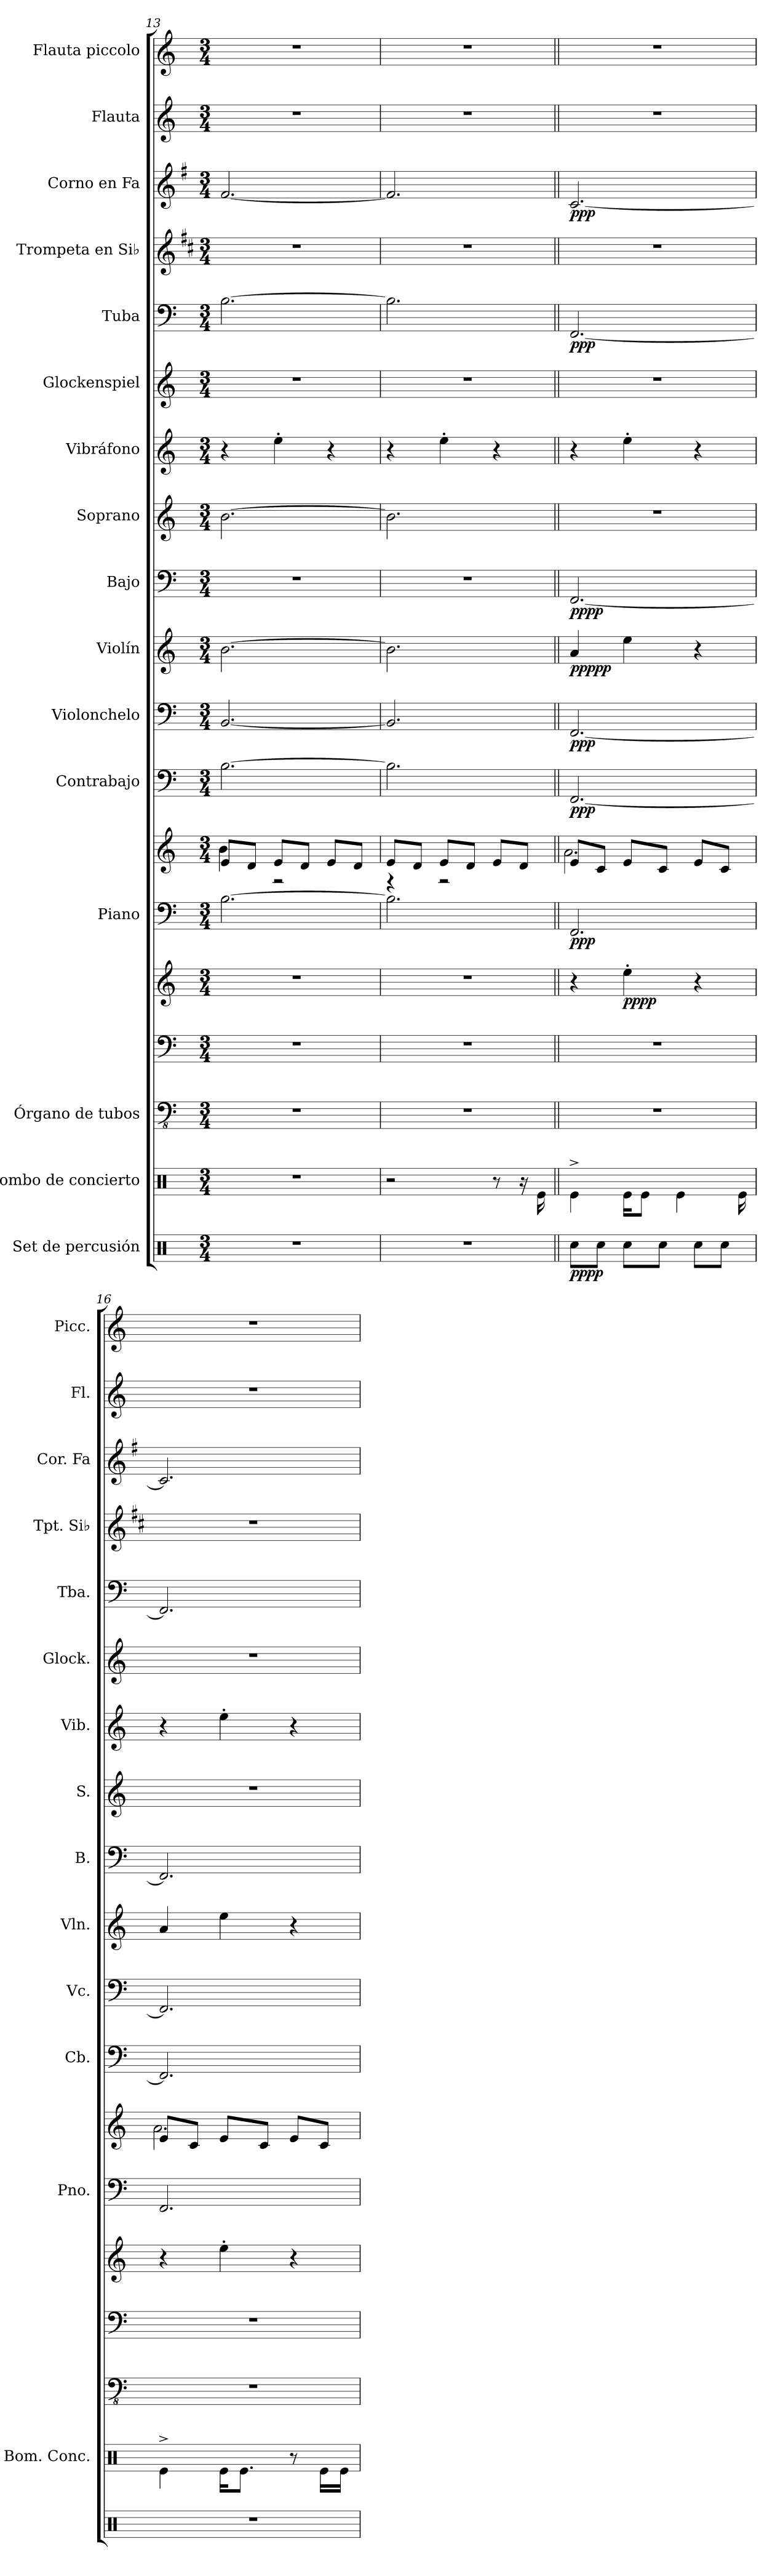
**kern	**dynam	**kern	**kern	**kern	**kern	**dynam	**kern	**kern	**dynam	**kern	**dynam	**kern	**dynam	**kern	**dynam	**kern	**dynam	**kern	**kern	**kern	**kern	**dynam	**kern	**kern	**dynam	**kern	**kern
*part16	*part16	*part15	*part14	*part14	*part14	*part14	*part13	*part13	*part13	*part12	*part12	*part11	*part11	*part10	*part10	*part9	*part9	*part8	*part7	*part6	*part5	*part5	*part4	*part3	*part3	*part2	*part1
*staff19	*staff19	*staff18	*staff17	*staff16	*staff15	*staff15/16/17	*staff14	*staff13	*staff13/14	*staff12	*staff12	*staff11	*staff11	*staff10	*staff10	*staff9	*staff9	*staff8	*staff7	*staff6	*staff5	*staff5	*staff4	*staff3	*staff3	*staff2	*staff1
*I"Set de percusión	*	*I"Bombo de concierto	*I"Órgano de tubos	*	*	*	*I"Piano	*	*	*I"Contrabajo	*	*I"Violonchelo	*	*I"Violín	*	*I"Bajo	*	*I"Soprano	*I"Vibráfono	*I"Glockenspiel	*I"Tuba	*	*I"Trompeta en Si♭	*I"Corno en Fa	*	*I"Flauta	*I"Flauta piccolo
*	*	*I'Bom. Conc.	*	*	*	*	*I'Pno.	*	*	*I'Cb.	*	*I'Vc.	*	*I'Vln.	*	*I'B.	*	*I'S.	*I'Vib.	*I'Glock.	*I'Tba.	*	*I'Tpt. Si♭	*I'Cor. Fa	*	*I'Fl.	*I'Picc.
*clefX	*	*clefX	*clefFv4	*clefF4	*clefG2	*	*clefF4	*clefG2	*	*clefF4	*	*clefF4	*	*clefG2	*	*clefF4	*	*clefG2	*clefG2	*clefG2	*clefF4	*	*clefG2	*clefG2	*	*clefG2	*clefG2
*	*	*	*	*	*	*	*	*	*	*ITrd7c12	*	*	*	*	*	*	*	*	*	*ITrd-14c-24	*	*	*ITrd1c2	*ITrd4c7	*	*	*ITrd-7c-12
*k[]	*	*k[]	*k[]	*k[]	*k[]	*	*k[]	*k[]	*	*k[]	*	*k[]	*	*k[]	*	*k[]	*	*k[]	*k[]	*k[]	*k[]	*	*k[]	*k[]	*	*k[]	*k[]
*M3/4	*	*M3/4	*M3/4	*M3/4	*M3/4	*	*M3/4	*M3/4	*	*M3/4	*	*M3/4	*	*M3/4	*	*M3/4	*	*M3/4	*M3/4	*M3/4	*M3/4	*	*M3/4	*M3/4	*	*M3/4	*M3/4
=13	=13	=13	=13	=13	=13	=13	=13	=13	=13	=13	=13	=13	=13	=13	=13	=13	=13	=13	=13	=13	=13	=13	=13	=13	=13	=13	=13
*	*	*	*	*	*	*	*	*^	*	*	*	*	*	*	*	*	*	*	*	*	*	*	*	*	*	*	*
2.r	.	2.r	2.r	2.r	2.r	.	[2.B\	8e/L	4b\	.	[2.BB\	.	[2.BB/	.	[2.b\	.	2.r	.	[2.b\	4r	2.r	[2.B\	.	2.r	[2.B/	.	2.r	2.r
.	.	.	.	.	.	.	.	8d/J	.	.	.	.	.	.	.	.	.	.	.	.	.	.	.	.	.	.	.	.
.	.	.	.	.	.	.	.	8e/L	2r	.	.	.	.	.	.	.	.	.	.	4ee'\	.	.	.	.	.	.	.	.
.	.	.	.	.	.	.	.	8d/J	.	.	.	.	.	.	.	.	.	.	.	.	.	.	.	.	.	.	.	.
.	.	.	.	.	.	.	.	8e/L	.	.	.	.	.	.	.	.	.	.	.	4r	.	.	.	.	.	.	.	.
.	.	.	.	.	.	.	.	8d/J	.	.	.	.	.	.	.	.	.	.	.	.	.	.	.	.	.	.	.	.
=14	=14	=14	=14	=14	=14	=14	=14	=14	=14	=14	=14	=14	=14	=14	=14	=14	=14	=14	=14	=14	=14	=14	=14	=14	=14	=14	=14	=14
2.r	.	2r	2.r	2.r	2.r	.	2.B\]	8e/L	4r	.	2.BB\]	.	2.BB/]	.	2.b\]	.	2.r	.	2.b\]	4r	2.r	2.B\]	.	2.r	2.B/]	.	2.r	2.r
.	.	.	.	.	.	.	.	8d/J	.	.	.	.	.	.	.	.	.	.	.	.	.	.	.	.	.	.	.	.
.	.	.	.	.	.	.	.	8e/L	2r	.	.	.	.	.	.	.	.	.	.	4ee'\	.	.	.	.	.	.	.	.
.	.	.	.	.	.	.	.	8d/J	.	.	.	.	.	.	.	.	.	.	.	.	.	.	.	.	.	.	.	.
.	.	8r	.	.	.	.	.	8e/L	.	.	.	.	.	.	.	.	.	.	.	4r	.	.	.	.	.	.	.	.
.	.	16r	.	.	.	.	.	8d/J	.	.	.	.	.	.	.	.	.	.	.	.	.	.	.	.	.	.	.	.
.	.	16Re\	.	.	.	.	.	.	.	.	.	.	.	.	.	.	.	.	.	.	.	.	.	.	.	.	.	.
=15||	=15||	=15||	=15||	=15||	=15||	=15||	=15||	=15||	=15||	=15||	=15||	=15||	=15||	=15||	=15||	=15||	=15||	=15||	=15||	=15||	=15||	=15||	=15||	=15||	=15||	=15||	=15||	=15||
*	*	*	*	*	*	*	*	*	*	*	*	*	*	*	*	*	*	*	*	*	*	*	*	*	*	*	*	*MM78
!	!LO:DY:b	!	!	!	!	!	!	!	!	!LO:DY:b=2	!	!	!	!	!	!	!	!	!	!	!	!	!	!	!	!	!	!
!	!	!	!	!	!	!	!	!	!	!LO:DY:n=1:b	!	!LO:DY:b	!	!LO:DY:b	!	!LO:DY:b	!	!LO:DY:b	!	!	!	!	!LO:DY:b	!	!	!LO:DY:b	!	!
8Rcc\L	pppp	4Re^\	2.r	2.r	4r	.	2.FF/	8e/L	2.a\	pp p	[2.FFF/	ppp	[2.FF/	ppp	4a/	ppppp	[2.FF/	pppp	2.r	4r	2.r	[2.FF/	ppp	2.r	[2.F/	ppp	2.r	2.r
8Rcc\J	.	.	.	.	.	.	.	8c/J	.	.	.	.	.	.	.	.	.	.	.	.	.	.	.	.	.	.	.	.
!	!	!	!	!	!	!LO:DY:b	!	!	!	!	!	!	!	!	!	!	!	!	!	!	!	!	!	!	!	!	!	!
8Rcc\L	.	16Re\KL	.	.	4ee'\	pppp	.	8e/L	.	.	.	.	.	.	4ee\	.	.	.	.	4ee'\	.	.	.	.	.	.	.	.
.	.	8Re\J	.	.	.	.	.	.	.	.	.	.	.	.	.	.	.	.	.	.	.	.	.	.	.	.	.	.
8Rcc\J	.	.	.	.	.	.	.	8c/J	.	.	.	.	.	.	.	.	.	.	.	.	.	.	.	.	.	.	.	.
.	.	4Re\	.	.	.	.	.	.	.	.	.	.	.	.	.	.	.	.	.	.	.	.	.	.	.	.	.	.
8Rcc\L	.	.	.	.	4r	.	.	8e/L	.	.	.	.	.	.	4r	.	.	.	.	4r	.	.	.	.	.	.	.	.
8Rcc\J	.	.	.	.	.	.	.	8c/J	.	.	.	.	.	.	.	.	.	.	.	.	.	.	.	.	.	.	.	.
.	.	16Re\	.	.	.	.	.	.	.	.	.	.	.	.	.	.	.	.	.	.	.	.	.	.	.	.	.	.
!!LO:PB:g=z
=16	=16	=16	=16	=16	=16	=16	=16	=16	=16	=16	=16	=16	=16	=16	=16	=16	=16	=16	=16	=16	=16	=16	=16	=16	=16	=16	=16	=16
2.r	.	4Re^\	2.r	2.r	4r	.	2.FF/	8e/L	2.a\	.	2.FFF/]	.	2.FF/]	.	4a/	.	2.FF/]	.	2.r	4r	2.r	2.FF/]	.	2.r	2.F/]	.	2.r	2.r
.	.	.	.	.	.	.	.	8c/J	.	.	.	.	.	.	.	.	.	.	.	.	.	.	.	.	.	.	.	.
.	.	16Re\KL	.	.	4ee'\	.	.	8e/L	.	.	.	.	.	.	4ee\	.	.	.	.	4ee'\	.	.	.	.	.	.	.	.
.	.	8.Re\J	.	.	.	.	.	.	.	.	.	.	.	.	.	.	.	.	.	.	.	.	.	.	.	.	.	.
.	.	.	.	.	.	.	.	8c/J	.	.	.	.	.	.	.	.	.	.	.	.	.	.	.	.	.	.	.	.
.	.	8r	.	.	4r	.	.	8e/L	.	.	.	.	.	.	4r	.	.	.	.	4r	.	.	.	.	.	.	.	.
.	.	16Re\LL	.	.	.	.	.	8c/J	.	.	.	.	.	.	.	.	.	.	.	.	.	.	.	.	.	.	.	.
.	.	16Re\JJ	.	.	.	.	.	.	.	.	.	.	.	.	.	.	.	.	.	.	.	.	.	.	.	.	.	.
*	*	*	*	*	*	*	*	*v	*v	*	*	*	*	*	*	*	*	*	*	*	*	*	*	*	*	*	*	*
=	=	=	=	=	=	=	=	=	=	=	=	=	=	=	=	=	=	=	=	=	=	=	=	=	=	=	=
*-	*-	*-	*-	*-	*-	*-	*-	*-	*-	*-	*-	*-	*-	*-	*-	*-	*-	*-	*-	*-	*-	*-	*-	*-	*-	*-	*-
